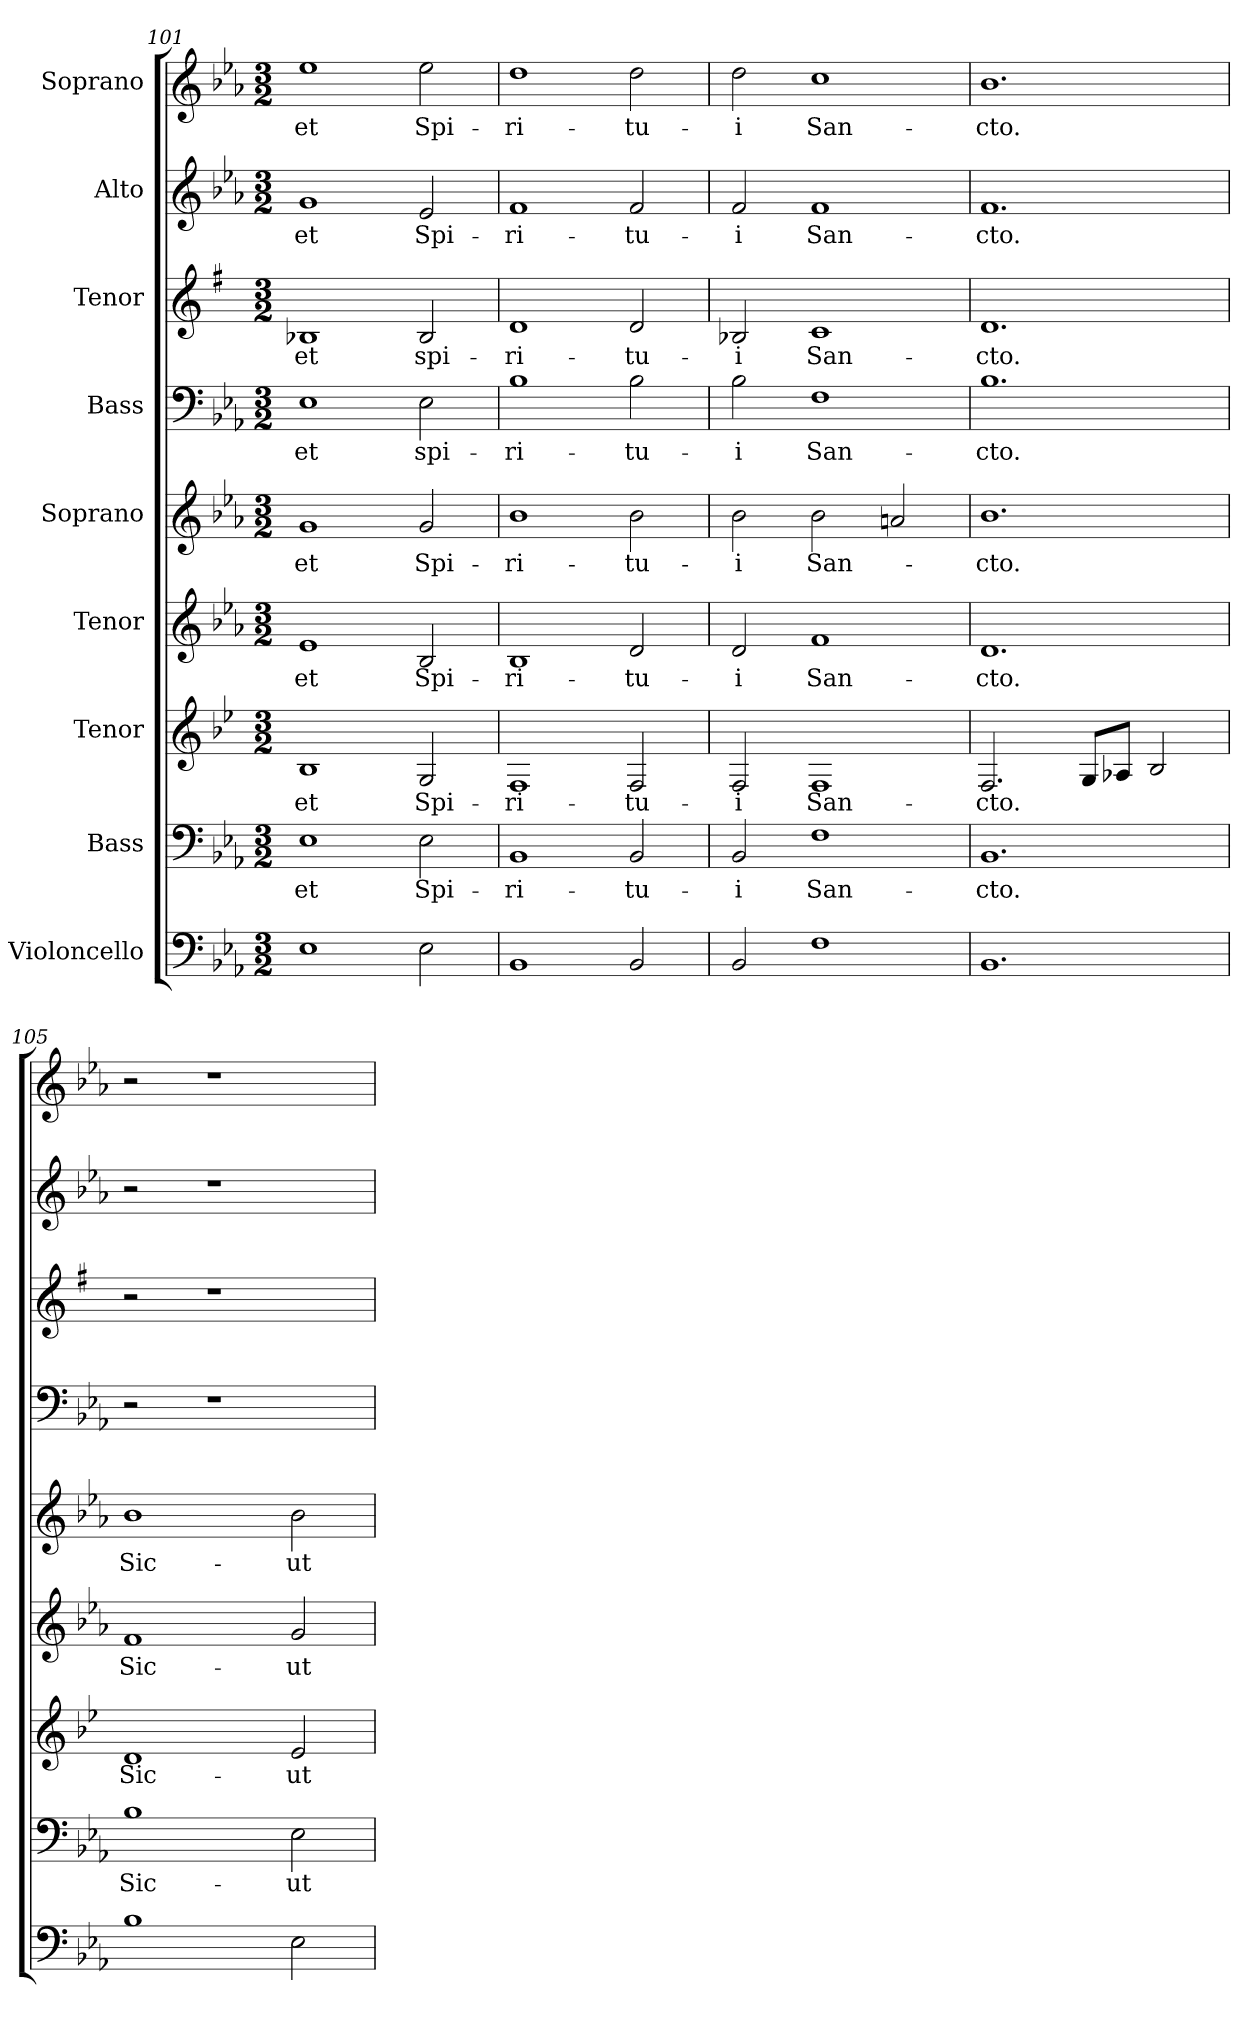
**kern	**kern	**text	**kern	**text	**kern	**text	**kern	**text	**kern	**text	**kern	**text	**kern	**text	**kern	**text
*part9	*part8	*part8	*part7	*part7	*part6	*part6	*part5	*part5	*part4	*part4	*part3	*part3	*part2	*part2	*part1	*part1
*staff9	*staff8	*staff8	*staff7	*staff7	*staff6	*staff6	*staff5	*staff5	*staff4	*staff4	*staff3	*staff3	*staff2	*staff2	*staff1	*staff1
*I"Violoncello	*I"Bass	*	*I"Tenor	*	*I"Tenor	*	*I"Soprano	*	*I"Bass	*	*I"Tenor	*	*I"Alto	*	*I"Soprano	*
*clefF4	*clefF4	*	*clefG2	*	*clefG2	*	*clefG2	*	*clefF4	*	*clefG2	*	*clefG2	*	*clefG2	*
*k[b-e-a-]	*k[b-e-a-]	*	*k[b-e-]	*	*k[b-e-a-]	*	*k[b-e-a-]	*	*k[b-e-a-]	*	*k[f#]	*	*k[b-e-a-]	*	*k[b-e-a-]	*
*M3/2	*M3/2	*	*M3/2	*	*M3/2	*	*M3/2	*	*M3/2	*	*M3/2	*	*M3/2	*	*M3/2	*
=101	=101	=101	=101	=101	=101	=101	=101	=101	=101	=101	=101	=101	=101	=101	=101	=101
!	!	!LO:LY:b	!	!LO:LY:b	!	!LO:LY:b	!	!LO:LY:b	!	!LO:LY:b	!	!LO:LY:b	!	!LO:LY:b	!	!LO:LY:b
1E-	1E-	et	1B-	et	1e-	et	1g	et	1E-	et	1B-X	et	1g	et	1ee-	et
!	!	!LO:LY:b	!	!LO:LY:b	!	!LO:LY:b	!	!LO:LY:b	!	!LO:LY:b	!	!LO:LY:b	!	!LO:LY:b	!	!LO:LY:b
2E-\	2E-\	Spi-	2G/	Spi-	2B-/	Spi-	2g/	Spi-	2E-\	spi-	2B-/	spi-	2e-/	Spi-	2ee-\	Spi-
!!LO:PB:g=z
=102	=102	=102	=102	=102	=102	=102	=102	=102	=102	=102	=102	=102	=102	=102	=102	=102
!	!	!LO:LY:b	!	!LO:LY:b	!	!LO:LY:b	!	!LO:LY:b	!	!LO:LY:b	!	!LO:LY:b	!	!LO:LY:b	!	!LO:LY:b
1BB-	1BB-	-ri-	1F	-ri-	1B-	-ri-	1b-	-ri-	1B-	-ri-	1d	-ri-	1f	-ri-	1dd	-ri-
!	!	!LO:LY:b	!	!LO:LY:b	!	!LO:LY:b	!	!LO:LY:b	!	!LO:LY:b	!	!LO:LY:b	!	!LO:LY:b	!	!LO:LY:b
2BB-/	2BB-/	-tu-	2F/	-tu-	2d/	-tu-	2b-\	-tu-	2B-\	-tu-	2d/	-tu-	2f/	-tu-	2dd\	-tu-
=103	=103	=103	=103	=103	=103	=103	=103	=103	=103	=103	=103	=103	=103	=103	=103	=103
!	!	!LO:LY:b	!	!LO:LY:b	!	!LO:LY:b	!	!LO:LY:b	!	!LO:LY:b	!	!LO:LY:b	!	!LO:LY:b	!	!LO:LY:b
2BB-/	2BB-/	-i	2F/	-i	2d/	-i	2b-\	-i	2B-\	-i	2B-X/	-i	2f/	-i	2dd\	-i
!	!	!LO:LY:b	!	!LO:LY:b	!	!LO:LY:b	!	!LO:LY:b	!	!LO:LY:b	!	!LO:LY:b	!	!LO:LY:b	!	!LO:LY:b
1F	1F	San-	1F	San-	1f	San-	2b-\	San-	1F	San-	1c	San-	1f	San-	1cc	San-
.	.	.	.	.	.	.	2an/	.	.	.	.	.	.	.	.	.
=104	=104	=104	=104	=104	=104	=104	=104	=104	=104	=104	=104	=104	=104	=104	=104	=104
!	!	!LO:LY:b	!	!LO:LY:b	!	!LO:LY:b	!	!LO:LY:b	!	!LO:LY:b	!	!LO:LY:b	!	!LO:LY:b	!	!LO:LY:b
1.BB-	1.BB-	-cto.	2.F/	-cto.	1.d	-cto.	1.b-	-cto.	1.B-	-cto.	1.d	-cto.	1.f	-cto.	1.b-	-cto.
.	.	.	8G/L	.	.	.	.	.	.	.	.	.	.	.	.	.
.	.	.	8A-X/J	.	.	.	.	.	.	.	.	.	.	.	.	.
.	.	.	2B-/	.	.	.	.	.	.	.	.	.	.	.	.	.
=105	=105	=105	=105	=105	=105	=105	=105	=105	=105	=105	=105	=105	=105	=105	=105	=105
!	!	!LO:LY:b	!	!LO:LY:b	!	!LO:LY:b	!	!LO:LY:b	!	!	!	!	!	!	!	!
1B-	1B-	Sic-	1d	Sic-	1f	Sic-	1b-	Sic-	2r	.	2r	.	2r	.	2r	.
.	.	.	.	.	.	.	.	.	1r	.	1r	.	1r	.	1r	.
!	!	!LO:LY:b	!	!LO:LY:b	!	!LO:LY:b	!	!LO:LY:b	!	!	!	!	!	!	!	!
2E-\	2E-\	-ut	2e-/	-ut	2g/	-ut	2b-\	-ut	.	.	.	.	.	.	.	.
=	=	=	=	=	=	=	=	=	=	=	=	=	=	=	=	=
*-	*-	*-	*-	*-	*-	*-	*-	*-	*-	*-	*-	*-	*-	*-	*-	*-
